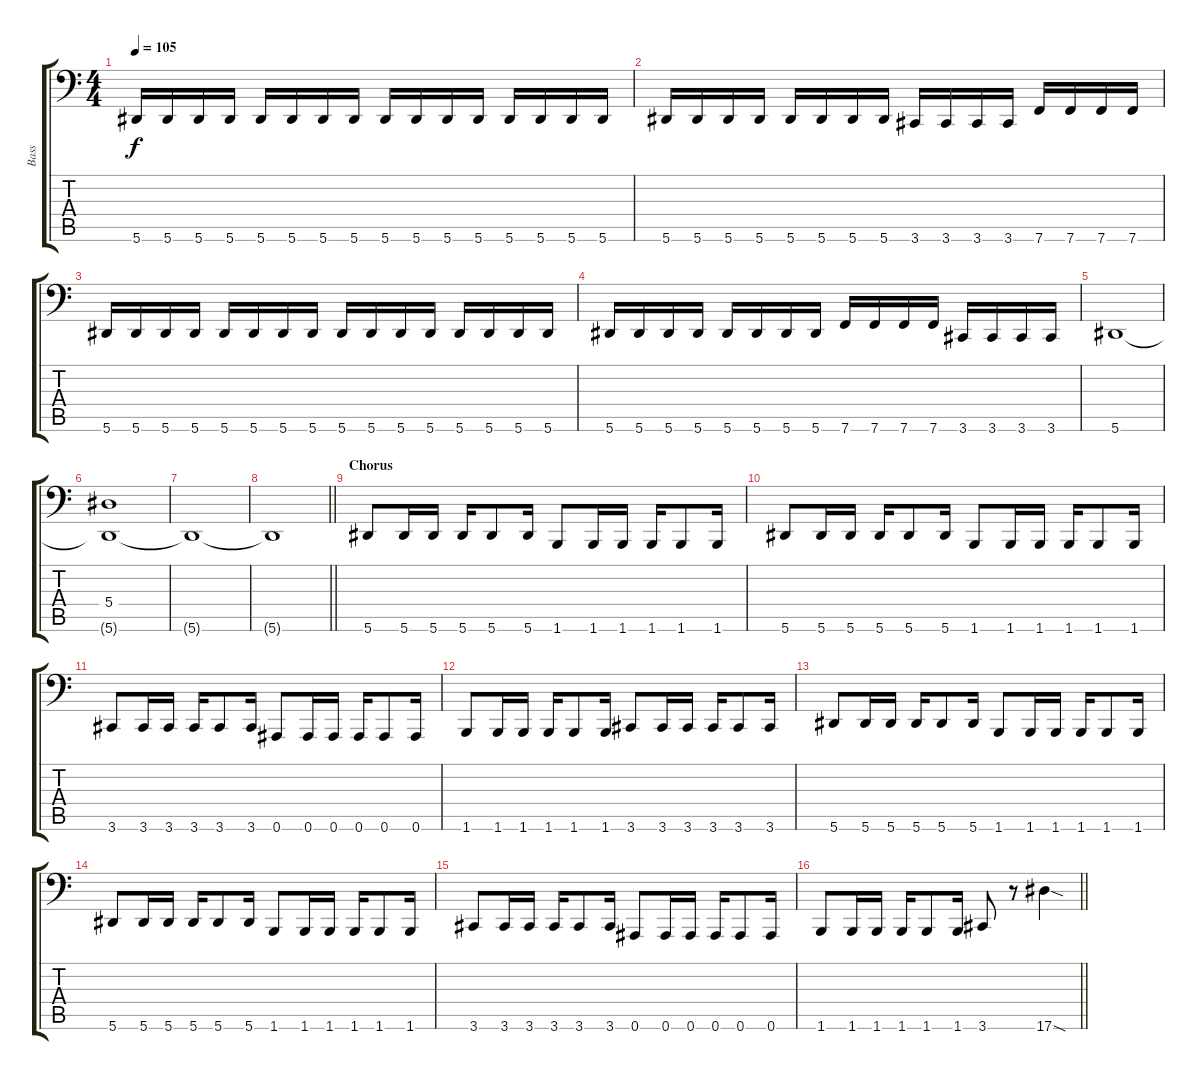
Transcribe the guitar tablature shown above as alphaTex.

\track ("Bass" "Bass") {instrument electricbassfinger}
\staff {score tabs}
\tuning (C3 G2 Eb2 Bb1 F1 Bb0) {hide}
\ts (4 4)
\tempo 105
\clef f4
\ks c
5.6.16{dy f} 5.6.16 5.6.16 5.6.16 5.6.16 5.6.16 5.6.16 5.6.16 5.6.16 5.6.16 5.6.16 5.6.16 5.6.16 5.6.16 5.6.16 5.6.16 |
5.6.16 5.6.16 5.6.16 5.6.16 5.6.16 5.6.16 5.6.16 5.6.16 3.6.16 3.6.16 3.6.16 3.6.16 7.6.16 7.6.16 7.6.16 7.6.16 |
5.6.16 5.6.16 5.6.16 5.6.16 5.6.16 5.6.16 5.6.16 5.6.16 5.6.16 5.6.16 5.6.16 5.6.16 5.6.16 5.6.16 5.6.16 5.6.16 |
5.6.16 5.6.16 5.6.16 5.6.16 5.6.16 5.6.16 5.6.16 5.6.16 7.6.16 7.6.16 7.6.16 7.6.16 3.6.16 3.6.16 3.6.16 3.6.16 |
5.6.1 |
(5.4 5.6{t}).1 |
5.6{t}.1 |
\barLineRight lightlight
5.6{t}.1 |
\section ("" "Chorus")
5.6.8 5.6.16 5.6.16 5.6.16 5.6.8 5.6.16 1.6.8 1.6.16 1.6.16 1.6.16 1.6.8 1.6.16 |
5.6.8 5.6.16 5.6.16 5.6.16 5.6.8 5.6.16 1.6.8 1.6.16 1.6.16 1.6.16 1.6.8 1.6.16 |
3.6.8 3.6.16 3.6.16 3.6.16 3.6.8 3.6.16 0.6.8 0.6.16 0.6.16 0.6.16 0.6.8 0.6.16 |
1.6.8 1.6.16 1.6.16 1.6.16 1.6.8 1.6.16 3.6.8 3.6.16 3.6.16 3.6.16 3.6.8 3.6.16 |
5.6.8 5.6.16 5.6.16 5.6.16 5.6.8 5.6.16 1.6.8 1.6.16 1.6.16 1.6.16 1.6.8 1.6.16 |
5.6.8 5.6.16 5.6.16 5.6.16 5.6.8 5.6.16 1.6.8 1.6.16 1.6.16 1.6.16 1.6.8 1.6.16 |
3.6.8 3.6.16 3.6.16 3.6.16 3.6.8 3.6.16 0.6.8 0.6.16 0.6.16 0.6.16 0.6.8 0.6.16 |
\barLineRight lightlight
1.6.8 1.6.16 1.6.16 1.6.16 1.6.8 1.6.16 3.6.8 r.8 17.6{sod}.4
